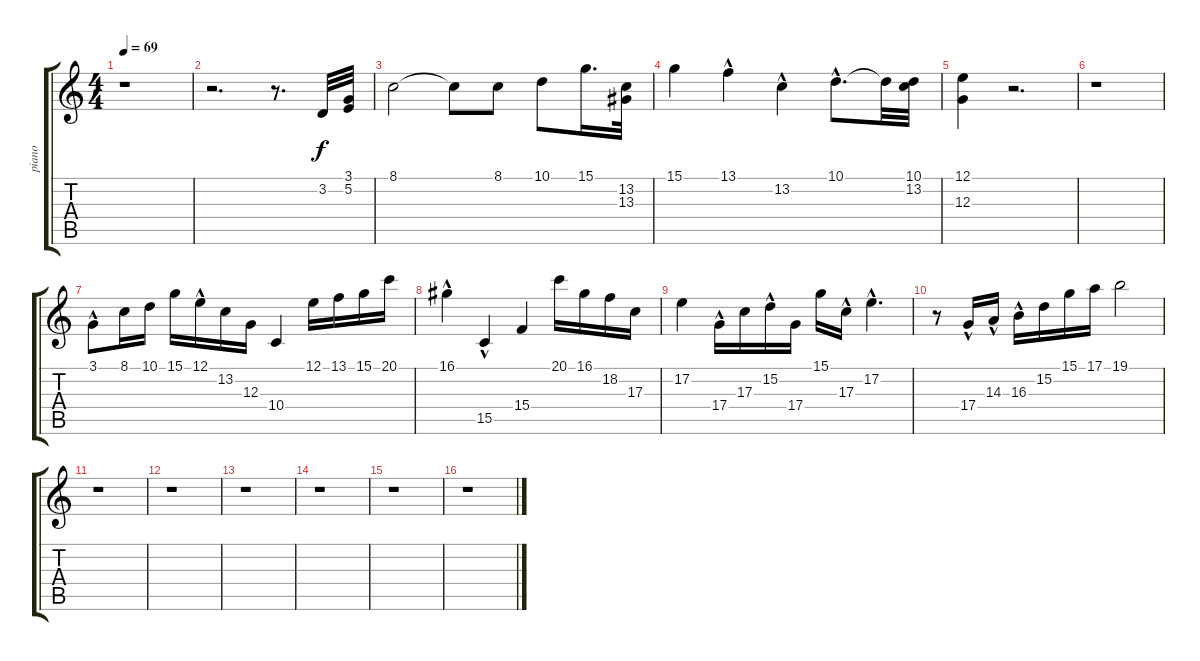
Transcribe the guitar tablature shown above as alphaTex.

\track ("piano" "piano") {instrument brightacousticpiano}
\staff {score tabs}
\tuning (E4 B3 G3 D3 A2 E2) {hide}
\ts (4 4)
\tempo 69
\clef g2
\ks c
r.1{dy f instrument brightacousticpiano} |
r.2{d} r.8{d} 3.2.32 (3.1 5.2).32 |
8.1.2 8.1{t}.8 8.1.8 10.1.8 15.1.16{d} (13.2 13.3).32 |
15.1.4 13.1{hac}.4 13.2{hac}.4 10.1{hac}.8{d} 10.1{t}.32 (10.1 13.2).32 |
(12.1 12.3).4 r.2{d} |
r.1 |
3.1{hac}.8 8.1.16 10.1.16 15.1.16 12.1{hac}.16 13.2.16 12.3.16 10.4.4 12.1.16 13.1.16 15.1.16 20.1.16 |
16.1{hac}.4 15.5{hac}.4 15.4.4 20.1.16 16.1.16 18.2.16 17.3.16 |
17.2.4 17.4{hac}.16 17.3.16 15.2{hac}.16 17.4.16 15.1.16 17.3{hac}.16 17.2{hac}.4{d} |
r.8 17.4{hac}.16 14.3{hac}.16 16.3{hac}.16 15.2.16 15.1.16 17.1.16 19.1.2 |
r.1 |
r.1 |
r.1 |
r.1 |
r.1 |
r.1
